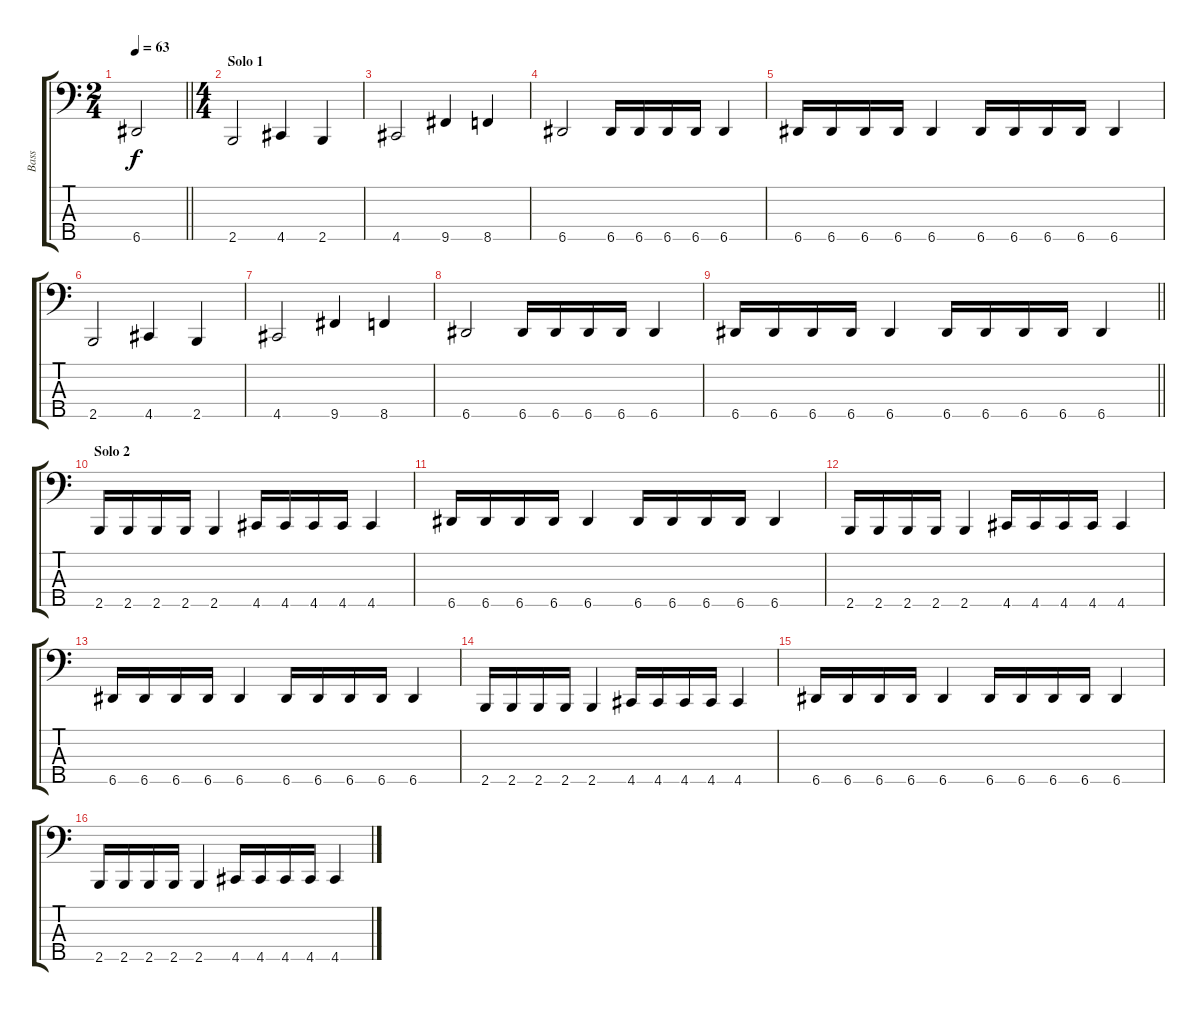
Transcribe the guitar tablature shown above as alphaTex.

\track ("Bass" "Bass") {instrument electricbassfinger}
\staff {score tabs}
\tuning (G2 D2 A1 E1 A0) {hide}
\ts (2 4)
\tempo 63
\clef f4
\barLineRight lightlight
\ks c
6.5.2{dy f} |
\ts (4 4)
\section ("" "Solo 1")
2.5.2 4.5.4 2.5.4 |
4.5.2 9.5.4 8.5.4 |
6.5.2 6.5.16 6.5.16 6.5.16 6.5.16 6.5.4 |
6.5.16 6.5.16 6.5.16 6.5.16 6.5.4 6.5.16 6.5.16 6.5.16 6.5.16 6.5.4 |
2.5.2 4.5.4 2.5.4 |
4.5.2 9.5.4 8.5.4 |
6.5.2 6.5.16 6.5.16 6.5.16 6.5.16 6.5.4 |
\barLineRight lightlight
6.5.16 6.5.16 6.5.16 6.5.16 6.5.4 6.5.16 6.5.16 6.5.16 6.5.16 6.5.4 |
\section ("" "Solo 2")
2.5.16 2.5.16 2.5.16 2.5.16 2.5.4 4.5.16 4.5.16 4.5.16 4.5.16 4.5.4 |
6.5.16 6.5.16 6.5.16 6.5.16 6.5.4 6.5.16 6.5.16 6.5.16 6.5.16 6.5.4 |
2.5.16 2.5.16 2.5.16 2.5.16 2.5.4 4.5.16 4.5.16 4.5.16 4.5.16 4.5.4 |
6.5.16 6.5.16 6.5.16 6.5.16 6.5.4 6.5.16 6.5.16 6.5.16 6.5.16 6.5.4 |
2.5.16 2.5.16 2.5.16 2.5.16 2.5.4 4.5.16 4.5.16 4.5.16 4.5.16 4.5.4 |
6.5.16 6.5.16 6.5.16 6.5.16 6.5.4 6.5.16 6.5.16 6.5.16 6.5.16 6.5.4 |
2.5.16 2.5.16 2.5.16 2.5.16 2.5.4 4.5.16 4.5.16 4.5.16 4.5.16 4.5.4
